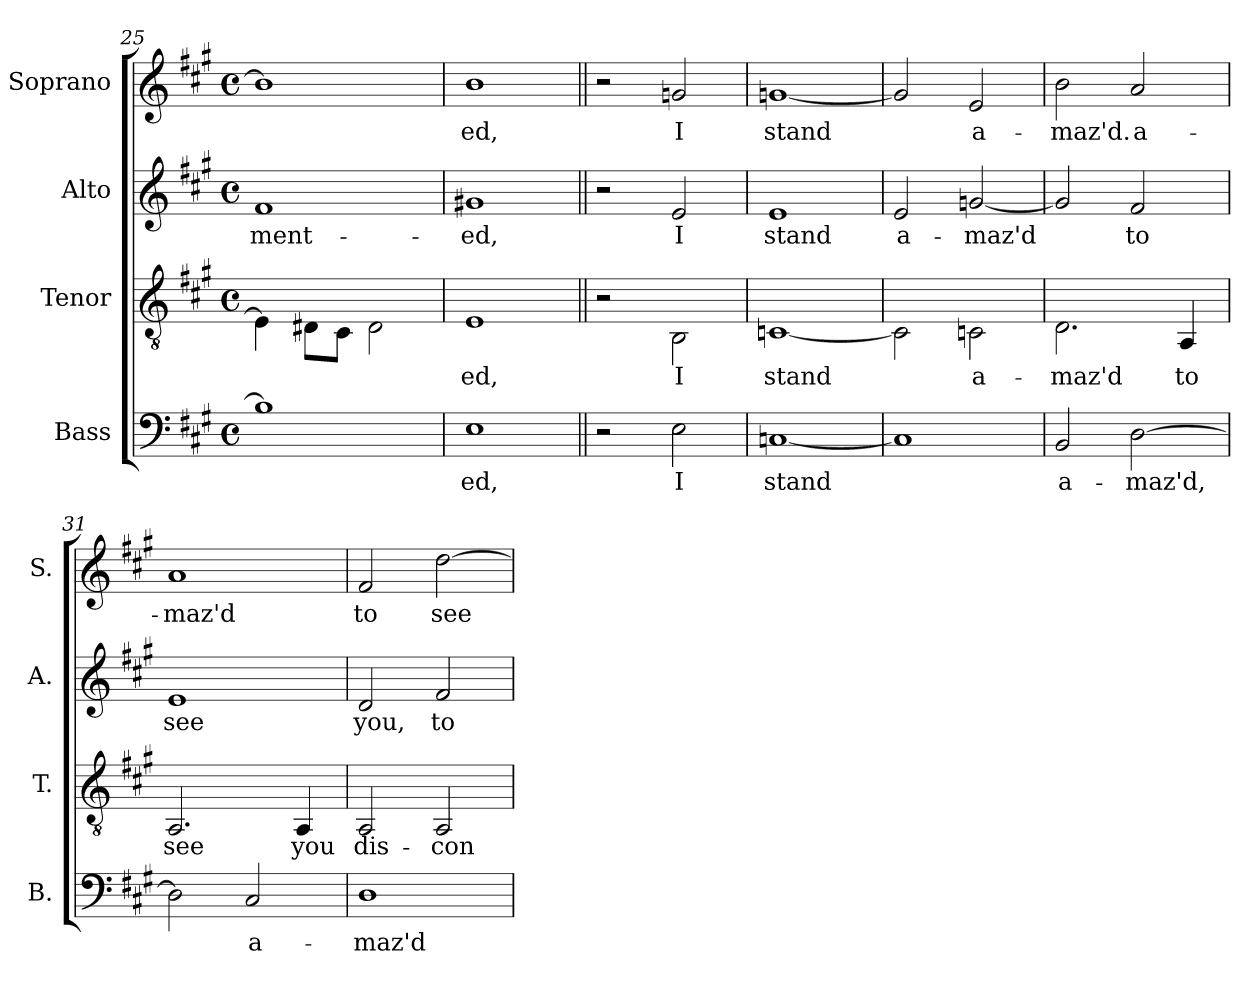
**kern	**text	**kern	**text	**kern	**text	**kern	**text
*part4	*part4	*part3	*part3	*part2	*part2	*part1	*part1
*staff4	*staff4	*staff3	*staff3	*staff2	*staff2	*staff1	*staff1
*I"Bass	*	*I"Tenor	*	*I"Alto	*	*I"Soprano	*
*I'B.	*	*I'T.	*	*I'A.	*	*I'S.	*
*clefF4	*	*clefGv2	*	*clefG2	*	*clefG2	*
*k[f#c#g#]	*	*k[f#c#g#]	*	*k[f#c#g#]	*	*k[f#c#g#]	*
*A:	*	*A:	*	*A:	*	*A:	*
*M4/4	*	*M4/4	*	*M4/4	*	*M4/4	*
*met(c)	*	*met(c)	*	*met(c)	*	*met(c)	*
=25	=25	=25	=25	=25	=25	=25	=25
!	!	!	!	!	!LO:LY:b:color=#000000	!	!
1Bi]	.	4Ei\]	.	1f#i	-ment-	1bi]	.
.	.	8D#Xi\L	.	.	.	.	.
.	.	8C#i\J	.	.	.	.	.
.	.	2D#i\	.	.	.	.	.
=26	=26	=26	=26	=26	=26	=26	=26
!	!LO:LY:b:color=#000000	!	!	!	!	!	!
!	!	!	!LO:LY:b:color=#000000	!	!	!	!
!	!	!	!	!	!LO:LY:b:color=#000000	!	!
!	!	!	!	!	!	!	!LO:LY:b:color=#000000
1Ei	-ed,	1Ei	-ed,	1g#Xi	-ed,	1bi	-ed,
!!LO:LB:g=z
=27||	=27||	=27||	=27||	=27||	=27||	=27||	=27||
2r	.	2r	.	2r	.	2r	.
!	!LO:LY:b:color=#000000	!	!	!	!	!	!
!	!	!	!LO:LY:b:color=#000000	!	!	!	!
!	!	!	!	!	!LO:LY:b:color=#000000	!	!
!	!	!	!	!	!	!	!LO:LY:b:color=#000000
2Ei\	I	2BBi\	I	2ei/	I	2gni/	I
=28	=28	=28	=28	=28	=28	=28	=28
!	!LO:LY:b:color=#000000	!	!	!	!	!	!
!	!	!	!LO:LY:b:color=#000000	!	!	!	!
!	!	!	!	!	!LO:LY:b:color=#000000	!	!
!	!	!	!	!	!	!	!LO:LY:b:color=#000000
[1Cni	stand	[1Cni	stand	1ei	stand	[1gni	stand
=29	=29	=29	=29	=29	=29	=29	=29
!	!	!	!	!	!LO:LY:b:color=#000000	!	!
1Ci]	.	2Ci\]	.	2ei/	a-	2gi/]	.
!	!	!	!LO:LY:b:color=#000000	!	!	!	!
!	!	!	!	!	!LO:LY:b:color=#000000	!	!
!	!	!	!	!	!	!	!LO:LY:b:color=#000000
.	.	2Cni\	a-	[2gni/	-maz'd	2ei/	a-
=30	=30	=30	=30	=30	=30	=30	=30
!	!LO:LY:b:color=#000000	!	!	!	!	!	!
!	!	!	!LO:LY:b:color=#000000	!	!	!	!
!	!	!	!	!	!	!	!LO:LY:b:color=#000000
2BBi/	a-	2.Di\	-maz'd	2gi/]	.	2bi\	-maz'd.
!	!LO:LY:b:color=#000000	!	!	!	!	!	!
!	!	!	!	!	!LO:LY:b:color=#000000	!	!
!	!	!	!	!	!	!	!LO:LY:b:color=#000000
[2Di\	-maz'd,	.	.	2f#i/	to	2ai/	a-
!	!	!	!LO:LY:b:color=#000000	!	!	!	!
.	.	4AAi/	to	.	.	.	.
!!LO:PB:g=z
=31	=31	=31	=31	=31	=31	=31	=31
!	!	!	!LO:LY:b:color=#000000	!	!	!	!
!	!	!	!	!	!LO:LY:b:color=#000000	!	!
!	!	!	!	!	!	!	!LO:LY:b:color=#000000
2Di\]	.	2.AAi/	see	1ei	see	1ai	-maz'd
!	!LO:LY:b:color=#000000	!	!	!	!	!	!
2C#i/	a-	.	.	.	.	.	.
!	!	!	!LO:LY:b:color=#000000	!	!	!	!
.	.	4AAi/	you	.	.	.	.
=32	=32	=32	=32	=32	=32	=32	=32
!	!LO:LY:b:color=#000000	!	!	!	!	!	!
!	!	!	!LO:LY:b:color=#000000	!	!	!	!
!	!	!	!	!	!LO:LY:b:color=#000000	!	!
!	!	!	!	!	!	!	!LO:LY:b:color=#000000
1Di	-maz'd	2AAi/	dis-	2di/	you,	2f#i/	to
!	!	!	!LO:LY:b:color=#000000	!	!	!	!
!	!	!	!	!	!LO:LY:b:color=#000000	!	!
!	!	!	!	!	!	!	!LO:LY:b:color=#000000
.	.	2AAi/	-con-	2f#i/	to	[2ddi\	see
=	=	=	=	=	=	=	=
*-	*-	*-	*-	*-	*-	*-	*-
